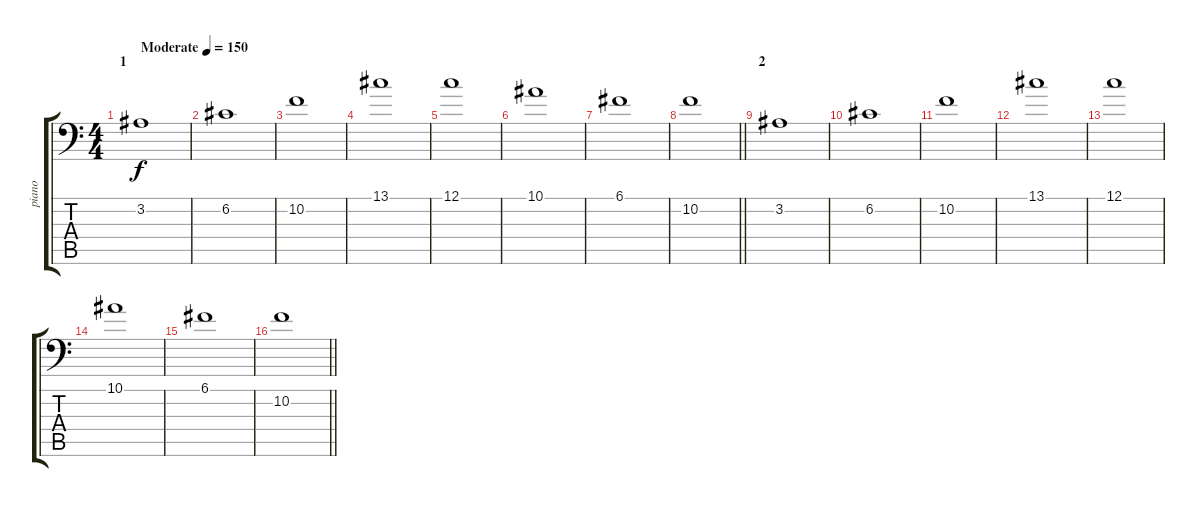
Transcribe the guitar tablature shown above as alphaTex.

\track ("piano" "piano") {instrument acousticgrandpiano}
\staff {score tabs}
\tuning (C4 G3 Eb3 Bb2 F2 Bb1) {hide}
\ts (4 4)
\section ("" "1")
\tempo (150 "Moderate")
\clef f4
\ks c
3.2.1{dy f instrument acousticgrandpiano} |
6.2.1 |
10.2.1 |
13.1.1 |
12.1.1 |
10.1.1 |
6.1.1 |
\barLineRight lightlight
10.2.1 |
\section ("" "2")
3.2.1 |
6.2.1 |
10.2.1 |
13.1.1 |
12.1.1 |
10.1.1 |
6.1.1 |
\barLineRight lightlight
10.2.1
